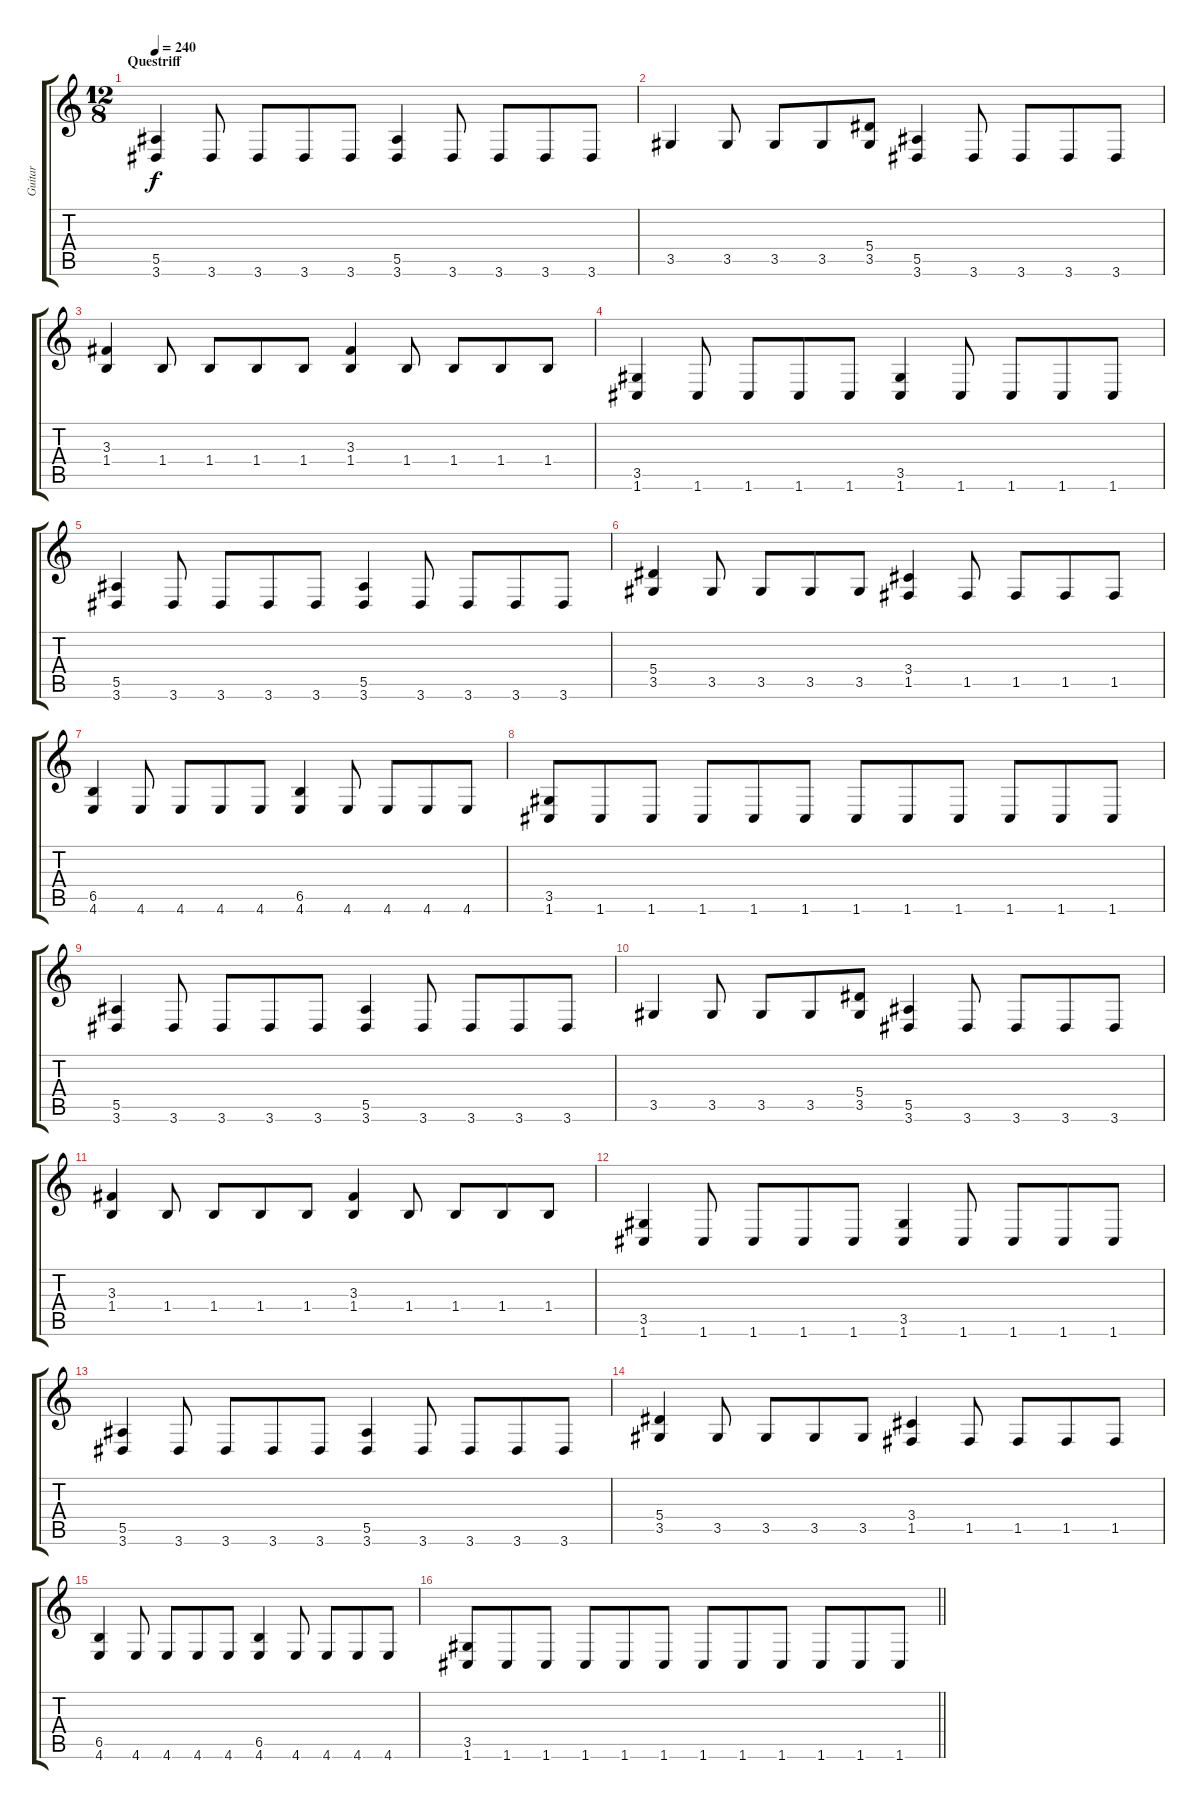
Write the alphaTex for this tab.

\track ("Guitar" "Guitar") {instrument distortionguitar}
\staff {score tabs}
\tuning (C4 G3 Eb3 Bb2 F2 C2) {hide}
\ts (12 8)
\section ("" "Questriff")
\tempo 240
\clef g2
\ks c
(5.5 3.6).4{dy f} 3.6.8 3.6.8 3.6.8 3.6.8 (5.5 3.6).4 3.6.8 3.6.8 3.6.8 3.6.8 |
3.5.4 3.5.8 3.5.8 3.5.8 (5.4 3.5).8 (5.5 3.6).4 3.6.8 3.6.8 3.6.8 3.6.8 |
(3.3 1.4).4 1.4.8 1.4.8 1.4.8 1.4.8 (3.3 1.4).4 1.4.8 1.4.8 1.4.8 1.4.8 |
(3.5 1.6).4 1.6.8 1.6.8 1.6.8 1.6.8 (3.5 1.6).4 1.6.8 1.6.8 1.6.8 1.6.8 |
(5.5 3.6).4 3.6.8 3.6.8 3.6.8 3.6.8 (5.5 3.6).4 3.6.8 3.6.8 3.6.8 3.6.8 |
(5.4 3.5).4 3.5.8 3.5.8 3.5.8 3.5.8 (3.4 1.5).4 1.5.8 1.5.8 1.5.8 1.5.8 |
(6.5 4.6).4 4.6.8 4.6.8 4.6.8 4.6.8 (6.5 4.6).4 4.6.8 4.6.8 4.6.8 4.6.8 |
(3.5 1.6).8 1.6.8 1.6.8 1.6.8 1.6.8 1.6.8 1.6.8 1.6.8 1.6.8 1.6.8 1.6.8 1.6.8 |
(5.5 3.6).4 3.6.8 3.6.8 3.6.8 3.6.8 (5.5 3.6).4 3.6.8 3.6.8 3.6.8 3.6.8 |
3.5.4 3.5.8 3.5.8 3.5.8 (5.4 3.5).8 (5.5 3.6).4 3.6.8 3.6.8 3.6.8 3.6.8 |
(3.3 1.4).4 1.4.8 1.4.8 1.4.8 1.4.8 (3.3 1.4).4 1.4.8 1.4.8 1.4.8 1.4.8 |
(3.5 1.6).4 1.6.8 1.6.8 1.6.8 1.6.8 (3.5 1.6).4 1.6.8 1.6.8 1.6.8 1.6.8 |
(5.5 3.6).4 3.6.8 3.6.8 3.6.8 3.6.8 (5.5 3.6).4 3.6.8 3.6.8 3.6.8 3.6.8 |
(5.4 3.5).4 3.5.8 3.5.8 3.5.8 3.5.8 (3.4 1.5).4 1.5.8 1.5.8 1.5.8 1.5.8 |
(6.5 4.6).4 4.6.8 4.6.8 4.6.8 4.6.8 (6.5 4.6).4 4.6.8 4.6.8 4.6.8 4.6.8 |
\barLineRight lightlight
(3.5 1.6).8 1.6.8 1.6.8 1.6.8 1.6.8 1.6.8 1.6.8 1.6.8 1.6.8 1.6.8 1.6.8 1.6.8
